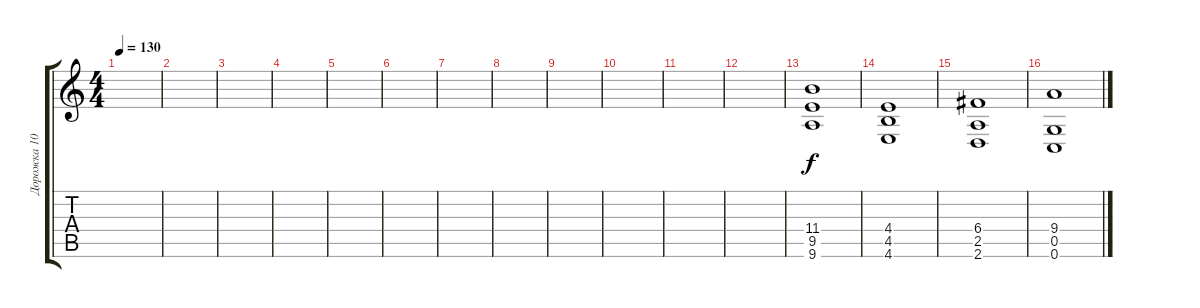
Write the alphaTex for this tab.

\track ("Дорожка 10" "Дорожка 10") {instrument distortionguitar}
\staff {score tabs}
\tuning (D4 A3 F3 C3 G2 C2) {hide}
\ts (4 4)
\tempo 130
\clef g2
\ks c
|
|
|
|
|
|
|
|
|
|
|
|
(11.4 9.5 9.6).1 |
(4.4 4.5 4.6).1 |
(6.4 2.5 2.6).1 |
(9.4 0.5 0.6).1
